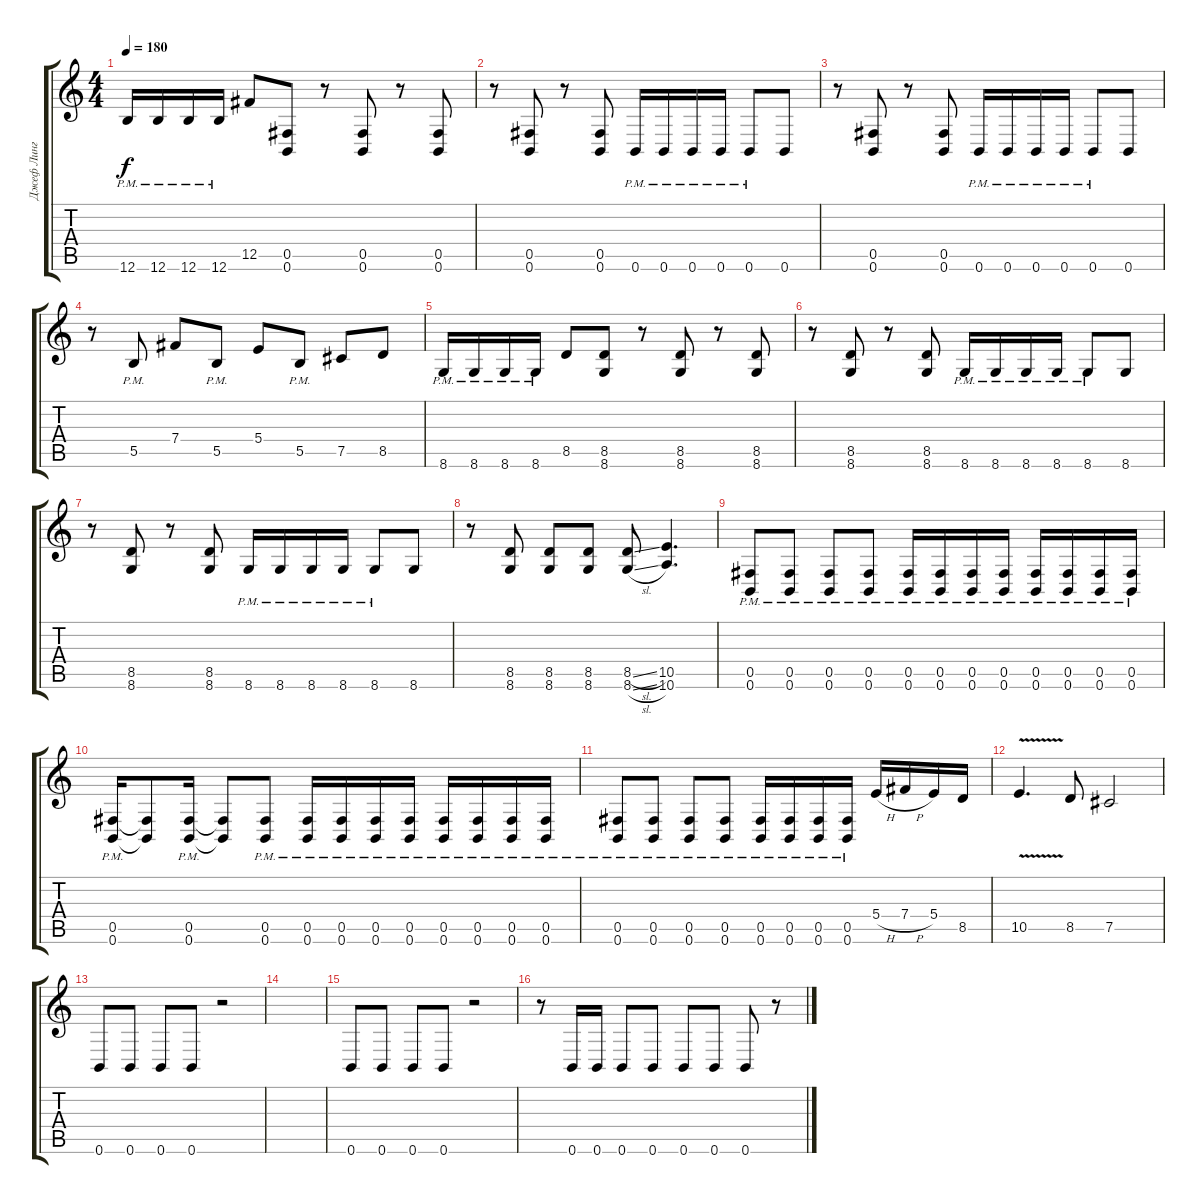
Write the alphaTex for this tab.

\track ("Джеф Линг (дабл гитар)" "Джеф Линг ") {instrument overdrivenguitar}
\staff {score tabs}
\tuning (Db4 Ab3 E3 B2 Gb2 B1) {hide}
\ts (4 4)
\tempo 180
\clef g2
\ks c
12.6{pm}.16{dy f} 12.6{pm}.16 12.6{pm}.16 12.6{pm}.16 12.5.8 (0.5 0.6).8 r.8 (0.5 0.6).8 r.8 (0.5 0.6).8 |
r.8 (0.5 0.6).8 r.8 (0.5 0.6).8 0.6{pm}.16 0.6{pm}.16 0.6{pm}.16 0.6{pm}.16 0.6{pm}.8 0.6.8 |
r.8 (0.5 0.6).8 r.8 (0.5 0.6).8 0.6{pm}.16 0.6{pm}.16 0.6{pm}.16 0.6{pm}.16 0.6{pm}.8 0.6.8 |
r.8 5.5{pm}.8 7.4.8 5.5{pm}.8 5.4.8 5.5{pm}.8 7.5.8 8.5.8 |
8.6{pm}.16 8.6{pm}.16 8.6{pm}.16 8.6{pm}.16 8.5.8 (8.5 8.6).8 r.8 (8.5 8.6).8 r.8 (8.5 8.6).8 |
r.8 (8.5 8.6).8 r.8 (8.5 8.6).8 8.6{pm}.16 8.6{pm}.16 8.6{pm}.16 8.6{pm}.16 8.6{pm}.8 8.6.8 |
r.8 (8.5 8.6).8 r.8 (8.5 8.6).8 8.6{pm}.16 8.6{pm}.16 8.6{pm}.16 8.6{pm}.16 8.6{pm}.8 8.6.8 |
r.8 (8.5 8.6).8 (8.5 8.6).8 (8.5 8.6).8 (8.5{sl} 8.6{sl}).8 (10.5 10.6).4{d} |
(0.5{pm} 0.6{pm}).8 (0.5{pm} 0.6{pm}).8 (0.5{pm} 0.6{pm}).8 (0.5{pm} 0.6{pm}).8 (0.5{pm} 0.6{pm}).16 (0.5{pm} 0.6{pm}).16 (0.5{pm} 0.6{pm}).16 (0.5{pm} 0.6{pm}).16 (0.5{pm} 0.6{pm}).16 (0.5{pm} 0.6{pm}).16 (0.5{pm} 0.6{pm}).16 (0.5{pm} 0.6{pm}).16 |
(0.5{pm} 0.6{pm}).16 (0.5{t} 0.6{t}).8 (0.5{pm} 0.6{pm}).16 (0.5{t} 0.6{t}).8 (0.5{pm} 0.6{pm}).8 (0.5{pm} 0.6{pm}).16 (0.5{pm} 0.6{pm}).16 (0.5{pm} 0.6{pm}).16 (0.5{pm} 0.6{pm}).16 (0.5{pm} 0.6{pm}).16 (0.5{pm} 0.6{pm}).16 (0.5{pm} 0.6{pm}).16 (0.5{pm} 0.6{pm}).16 |
(0.5{pm} 0.6{pm}).8 (0.5{pm} 0.6{pm}).8 (0.5{pm} 0.6{pm}).8 (0.5{pm} 0.6{pm}).8 (0.5{pm} 0.6{pm}).16 (0.5{pm} 0.6{pm}).16 (0.5{pm} 0.6{pm}).16 (0.5{pm} 0.6{pm}).16 5.4{h}.16 7.4{h}.16 5.4.16 8.5.16 |
10.5{v}.4{d} 8.5.8 7.5.2 |
0.6.8 0.6.8 0.6.8 0.6.8 r.2 |
|
0.6.8 0.6.8 0.6.8 0.6.8 r.2 |
r.8 0.6.16 0.6.16 0.6.8 0.6.8 0.6.8 0.6.8 0.6.8 r.8
